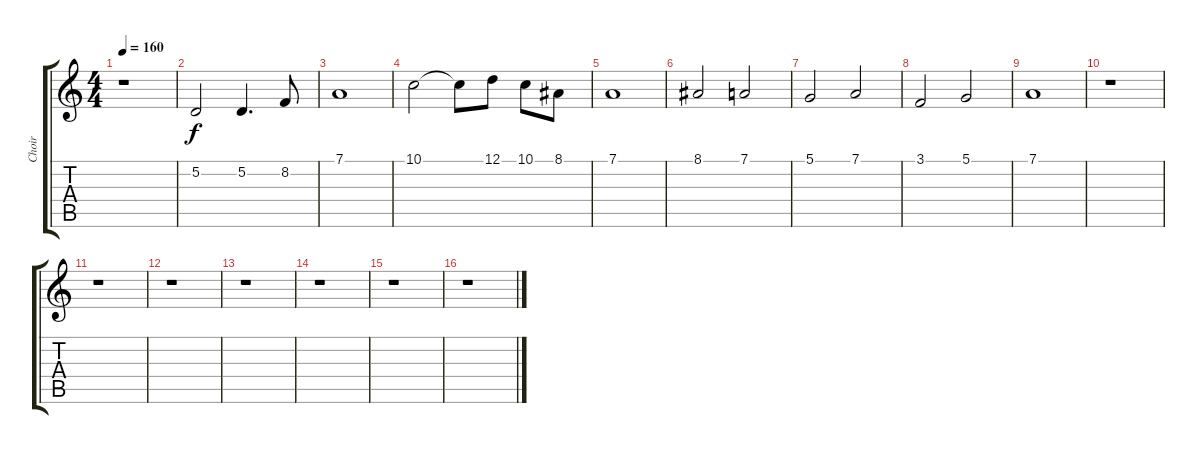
\track ("Choir" "Choir") {instrument synthvoice}
\staff {score tabs}
\tuning (D4 A3 F3 C3 G2 D2) {hide}
\ts (4 4)
\tempo 160
\clef g2
\ks c
r.1{dy f} |
5.2.2 5.2.4{d} 8.2.8 |
7.1.1 |
10.1.2 10.1{t}.8 12.1.8 10.1.8 8.1.8 |
7.1.1 |
8.1.2 7.1.2 |
5.1.2 7.1.2 |
3.1.2 5.1.2 |
7.1.1 |
r.1 |
r.1 |
r.1 |
r.1 |
r.1 |
r.1 |
r.1
